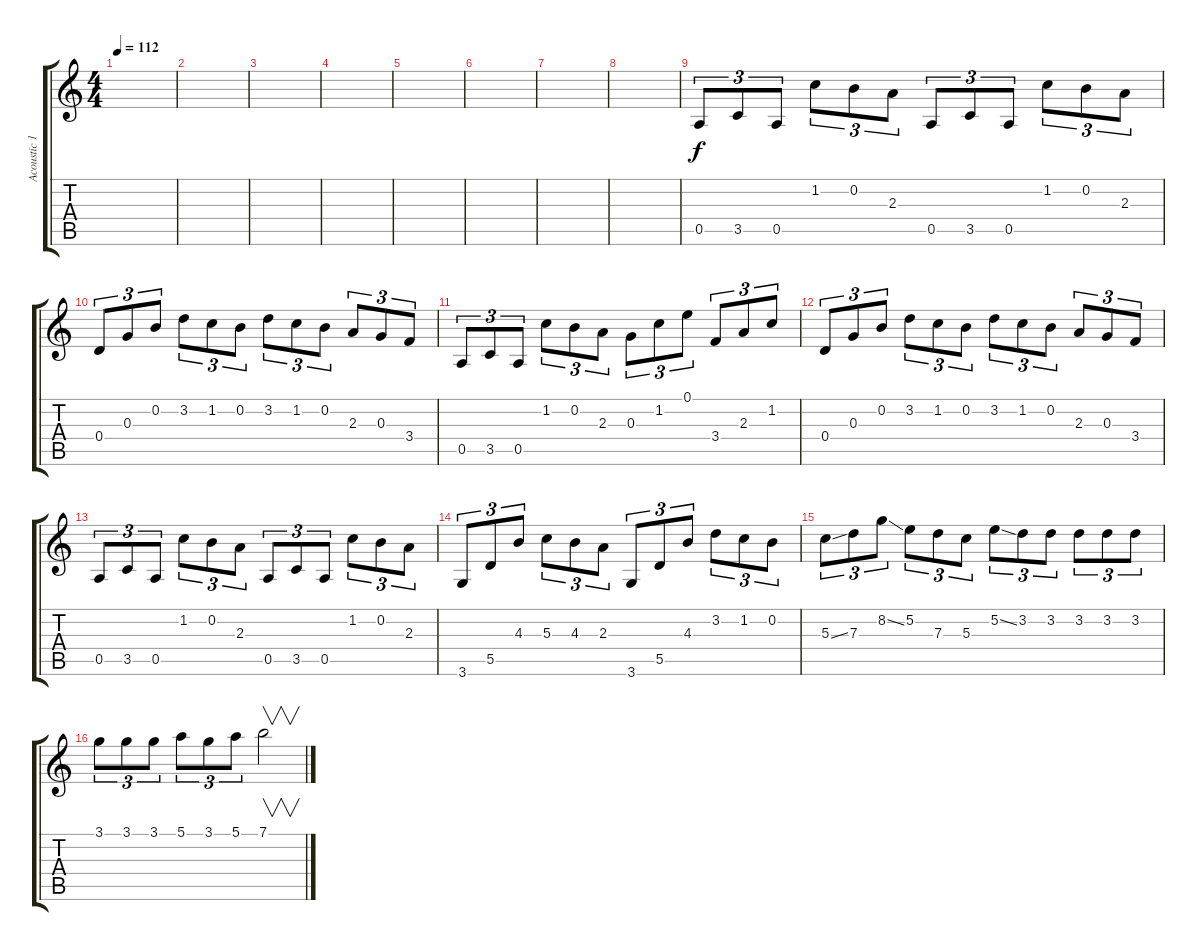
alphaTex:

\track ("Acoustic 1" "Acoustic 1") {instrument acousticguitarsteel}
\staff {score tabs}
\tuning (E4 B3 G3 D3 A2 E2) {hide}
\ts (4 4)
\tempo 112
\clef g2
\ks c
|
|
|
|
|
|
|
|
0.5.8{tu (3 2)} 3.5.8{tu (3 2)} 0.5.8{tu (3 2)} 1.2.8{tu (3 2)} 0.2.8{tu (3 2)} 2.3.8{tu (3 2)} 0.5.8{tu (3 2)} 3.5.8{tu (3 2)} 0.5.8{tu (3 2)} 1.2.8{tu (3 2)} 0.2.8{tu (3 2)} 2.3.8{tu (3 2)} |
0.4.8{tu (3 2)} 0.3.8{tu (3 2)} 0.2.8{tu (3 2)} 3.2.8{tu (3 2)} 1.2.8{tu (3 2)} 0.2.8{tu (3 2)} 3.2.8{tu (3 2)} 1.2.8{tu (3 2)} 0.2.8{tu (3 2)} 2.3.8{tu (3 2)} 0.3.8{tu (3 2)} 3.4.8{tu (3 2)} |
0.5.8{tu (3 2)} 3.5.8{tu (3 2)} 0.5.8{tu (3 2)} 1.2.8{tu (3 2)} 0.2.8{tu (3 2)} 2.3.8{tu (3 2)} 0.3.8{tu (3 2)} 1.2.8{tu (3 2)} 0.1.8{tu (3 2)} 3.4.8{tu (3 2)} 2.3.8{tu (3 2)} 1.2.8{tu (3 2)} |
0.4.8{tu (3 2)} 0.3.8{tu (3 2)} 0.2.8{tu (3 2)} 3.2.8{tu (3 2)} 1.2.8{tu (3 2)} 0.2.8{tu (3 2)} 3.2.8{tu (3 2)} 1.2.8{tu (3 2)} 0.2.8{tu (3 2)} 2.3.8{tu (3 2)} 0.3.8{tu (3 2)} 3.4.8{tu (3 2)} |
0.5.8{tu (3 2)} 3.5.8{tu (3 2)} 0.5.8{tu (3 2)} 1.2.8{tu (3 2)} 0.2.8{tu (3 2)} 2.3.8{tu (3 2)} 0.5.8{tu (3 2)} 3.5.8{tu (3 2)} 0.5.8{tu (3 2)} 1.2.8{tu (3 2)} 0.2.8{tu (3 2)} 2.3.8{tu (3 2)} |
3.6.8{tu (3 2)} 5.5.8{tu (3 2)} 4.3.8{tu (3 2)} 5.3.8{tu (3 2)} 4.3.8{tu (3 2)} 2.3.8{tu (3 2)} 3.6.8{tu (3 2)} 5.5.8{tu (3 2)} 4.3.8{tu (3 2)} 3.2.8{tu (3 2)} 1.2.8{tu (3 2)} 0.2.8{tu (3 2)} |
5.3{ss}.8{tu (3 2)} 7.3.8{tu (3 2)} 8.2{ss}.8{tu (3 2)} 5.2.8{tu (3 2)} 7.3.8{tu (3 2)} 5.3.8{tu (3 2)} 5.2{ss}.8{tu (3 2)} 3.2.8{tu (3 2)} 3.2.8{tu (3 2)} 3.2.8{tu (3 2)} 3.2.8{tu (3 2)} 3.2.8{tu (3 2)} |
3.1.8{tu (3 2)} 3.1.8{tu (3 2)} 3.1.8{tu (3 2)} 5.1.8{tu (3 2)} 3.1.8{tu (3 2)} 5.1.8{tu (3 2)} 7.1.2{v}
